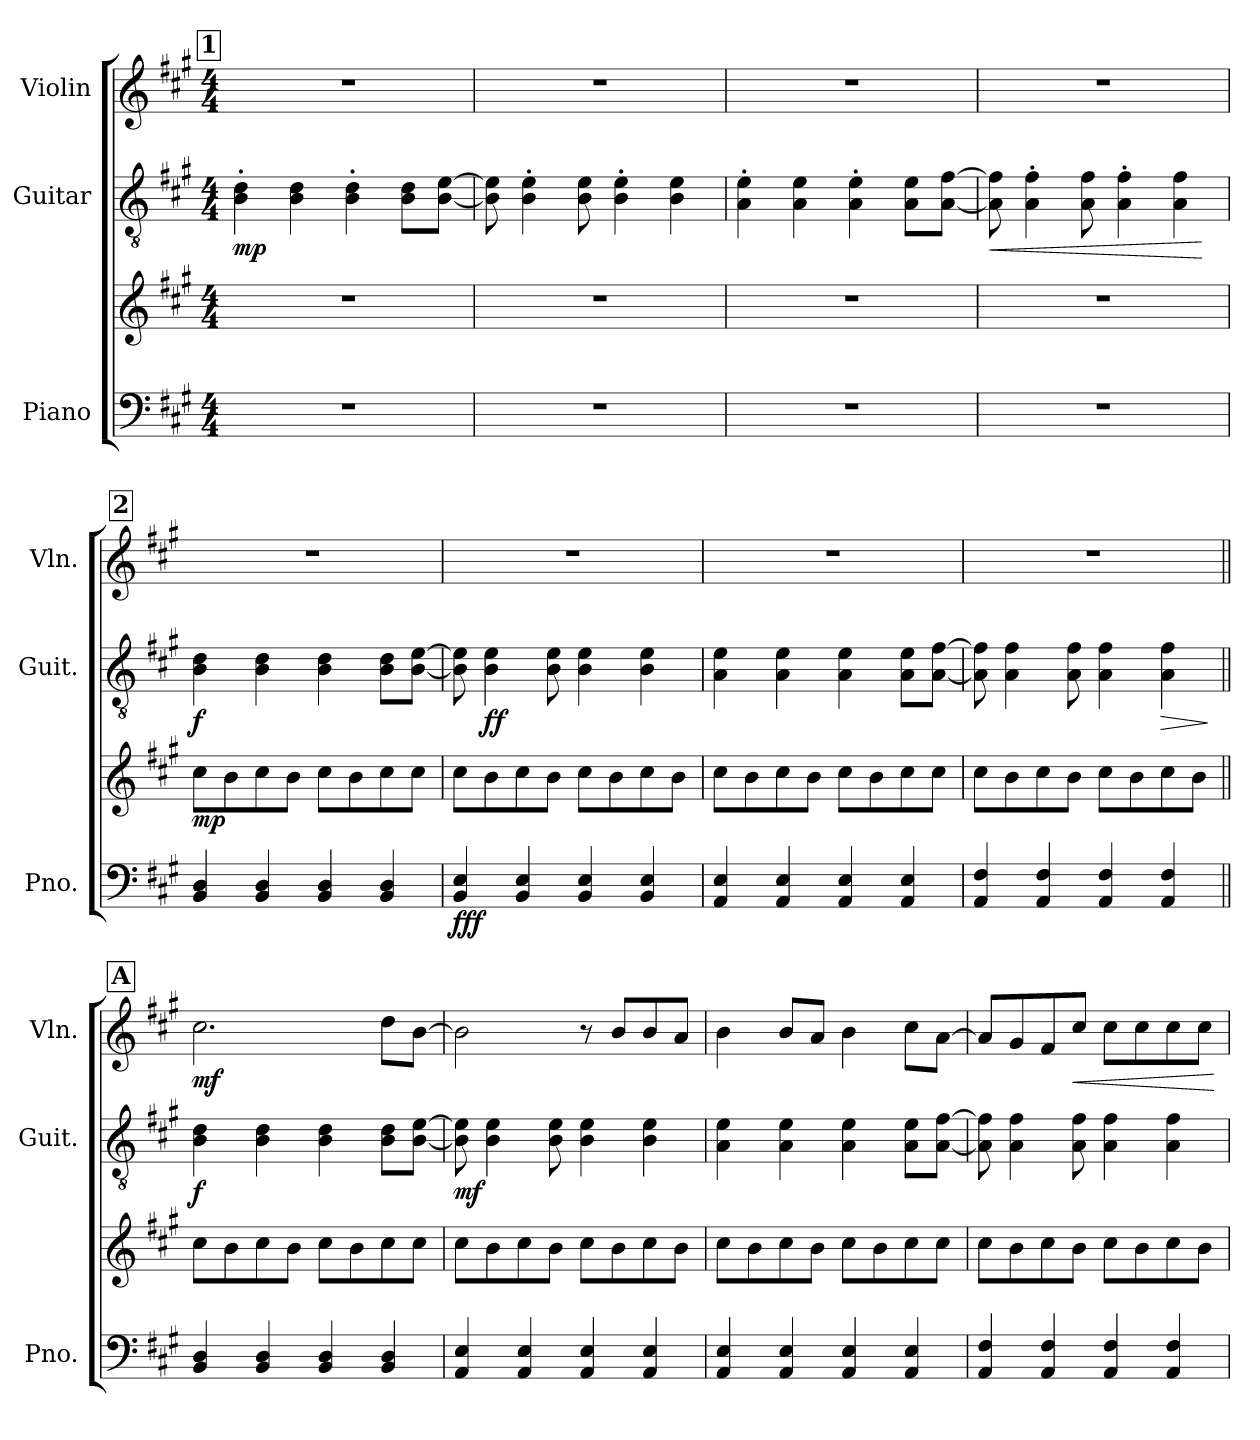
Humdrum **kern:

**kern	**kern	**dynam	**kern	**dynam	**kern	**dynam
*part3	*part3	*part3	*part2	*part2	*part1	*part1
*staff4	*staff3	*staff3/4	*staff2	*staff2	*staff1	*staff1
*I"Piano	*	*	*I"Guitar	*	*I"Violin	*
*I'Pno.	*	*	*I'Guit.	*	*I'Vln.	*
*clefF4	*clefG2	*	*clefGv2	*	*clefG2	*
*k[f#c#g#]	*k[f#c#g#]	*	*k[f#c#g#]	*	*k[f#c#g#]	*
*M4/4	*M4/4	*	*M4/4	*	*M4/4	*
!!LO:REH:place=s1:a:B:fs=14:t=1
=1	=1	=1	=1	=1	=1	=1
!	!	!	!	!LO:DY:b	!	!
1r	1r	.	4B\' 4d\'	mp	1r	.
.	.	.	4B\ 4d\	.	.	.
.	.	.	4B\' 4d\'	.	.	.
.	.	.	8B\ 8d\L	.	.	.
.	.	.	[8B\ [8e\J	.	.	.
=2	=2	=2	=2	=2	=2	=2
1r	1r	.	8B\] 8e\]	.	1r	.
.	.	.	4B\' 4e\'	.	.	.
.	.	.	8B\ 8e\	.	.	.
.	.	.	4B\' 4e\'	.	.	.
.	.	.	4B\ 4e\	.	.	.
=3	=3	=3	=3	=3	=3	=3
1r	1r	.	4A\' 4e\'	.	1r	.
.	.	.	4A\ 4e\	.	.	.
.	.	.	4A\' 4e\'	.	.	.
.	.	.	8A\ 8e\L	.	.	.
.	.	.	[8A\ [8f#\J	.	.	.
=4	=4	=4	=4	=4	=4	=4
!	!	!	!	!LO:HP:b	!	!
1r	1r	.	8A\] 8f#\]	<	1r	.
.	.	.	4A\' 4f#\'	.	.	.
.	.	.	8A\ 8f#\	.	.	.
.	.	.	4A\' 4f#\'	.	.	.
.	.	.	4A\ 4f#\	.	.	.
.	.	.	.	[	.	.
!!LO:REH:place=s1:a:B:fs=14:t=2
=5	=5	=5	=5	=5	=5	=5
!	!	!LO:DY:b	!	!LO:DY:b	!	!
4BB/ 4D/	8cc#\L	mp	4B\ 4d\	f	1r	.
.	8b\	.	.	.	.	.
4BB/ 4D/	8cc#\	.	4B\ 4d\	.	.	.
.	8b\J	.	.	.	.	.
4BB/ 4D/	8cc#\L	.	4B\ 4d\	.	.	.
.	8b\	.	.	.	.	.
4BB/ 4D/	8cc#\	.	8B\ 8d\L	.	.	.
.	8cc#\J	.	[8B\ [8e\J	.	.	.
!!LO:LB:g=z
=6	=6	=6	=6	=6	=6	=6
!	!	!LO:DY:b=2	!	!	!	!
!	!	!LO:DY:n=1:b	!	!	!	!
4BB/ 4E/	8cc#\L	ff f	8B\] 8e\]	.	1r	.
!	!	!	!	!LO:DY:b	!	!
.	8b\	.	4B\ 4e\	ff	.	.
4BB/ 4E/	8cc#\	.	.	.	.	.
.	8b\J	.	8B\ 8e\	.	.	.
4BB/ 4E/	8cc#\L	.	4B\ 4e\	.	.	.
.	8b\	.	.	.	.	.
4BB/ 4E/	8cc#\	.	4B\ 4e\	.	.	.
.	8b\J	.	.	.	.	.
=7	=7	=7	=7	=7	=7	=7
4AA/ 4E/	8cc#\L	.	4A\ 4e\	.	1r	.
.	8b\	.	.	.	.	.
4AA/ 4E/	8cc#\	.	4A\ 4e\	.	.	.
.	8b\J	.	.	.	.	.
4AA/ 4E/	8cc#\L	.	4A\ 4e\	.	.	.
.	8b\	.	.	.	.	.
4AA/ 4E/	8cc#\	.	8A\ 8e\L	.	.	.
.	8cc#\J	.	[8A\ [8f#\J	.	.	.
=8	=8	=8	=8	=8	=8	=8
4AA/ 4F#/	8cc#\L	.	8A\] 8f#\]	.	1r	.
.	8b\	.	4A\ 4f#\	.	.	.
4AA/ 4F#/	8cc#\	.	.	.	.	.
.	8b\J	.	8A\ 8f#\	.	.	.
4AA/ 4F#/	8cc#\L	.	4A\ 4f#\	.	.	.
.	8b\	.	.	.	.	.
!	!	!	!	!LO:HP:b	!	!
4AA/ 4F#/	8cc#\	.	4A\ 4f#\	>	.	.
.	8b\J	.	.	.	.	.
.	.	.	.	]	.	.
!!LO:REH:place=s1:a:B:fs=14:t=A
=9||	=9||	=9||	=9||	=9||	=9||	=9||
!	!	!	!	!LO:DY:b	!	!LO:DY:b
4BB/ 4D/	8cc#\L	.	4B\ 4d\	f	2.cc#\	mf
.	8b\	.	.	.	.	.
4BB/ 4D/	8cc#\	.	4B\ 4d\	.	.	.
.	8b\J	.	.	.	.	.
4BB/ 4D/	8cc#\L	.	4B\ 4d\	.	.	.
.	8b\	.	.	.	.	.
4BB/ 4D/	8cc#\	.	8B\ 8d\L	.	8dd\L	.
.	8cc#\J	.	[8B\ [8e\J	.	[8b\J	.
!!LO:LB:g=z
=10	=10	=10	=10	=10	=10	=10
!	!	!	!	!LO:DY:b	!	!
4AA/ 4E/	8cc#\L	.	8B\] 8e\]	mf	2b\]	.
.	8b\	.	4B\ 4e\	.	.	.
4AA/ 4E/	8cc#\	.	.	.	.	.
.	8b\J	.	8B\ 8e\	.	.	.
4AA/ 4E/	8cc#\L	.	4B\ 4e\	.	8r	.
.	8b\	.	.	.	8b/L	.
4AA/ 4E/	8cc#\	.	4B\ 4e\	.	8b/	.
.	8b\J	.	.	.	8a/J	.
=11	=11	=11	=11	=11	=11	=11
4AA/ 4E/	8cc#\L	.	4A\ 4e\	.	4b\	.
.	8b\	.	.	.	.	.
4AA/ 4E/	8cc#\	.	4A\ 4e\	.	8b/L	.
.	8b\J	.	.	.	8a/J	.
4AA/ 4E/	8cc#\L	.	4A\ 4e\	.	4b\	.
.	8b\	.	.	.	.	.
4AA/ 4E/	8cc#\	.	8A\ 8e\L	.	8cc#\L	.
.	8cc#\J	.	[8A\ [8f#\J	.	[8a\J	.
=12	=12	=12	=12	=12	=12	=12
4AA/ 4F#/	8cc#\L	.	8A\] 8f#\]	.	8a/L]	.
.	8b\	.	4A\ 4f#\	.	8g#/	.
4AA/ 4F#/	8cc#\	.	.	.	8f#/	.
!	!	!	!	!	!	!LO:HP:b
.	8b\J	.	8A\ 8f#\	.	8cc#/J	<
4AA/ 4F#/	8cc#\L	.	4A\ 4f#\	.	8cc#\L	.
.	8b\	.	.	.	8cc#\	.
4AA/ 4F#/	8cc#\	.	4A\ 4f#\	.	8cc#\	.
.	8b\J	.	.	.	8cc#\J	.
.	.	.	.	.	.	[
=	=	=	=	=	=	=
*-	*-	*-	*-	*-	*-	*-
